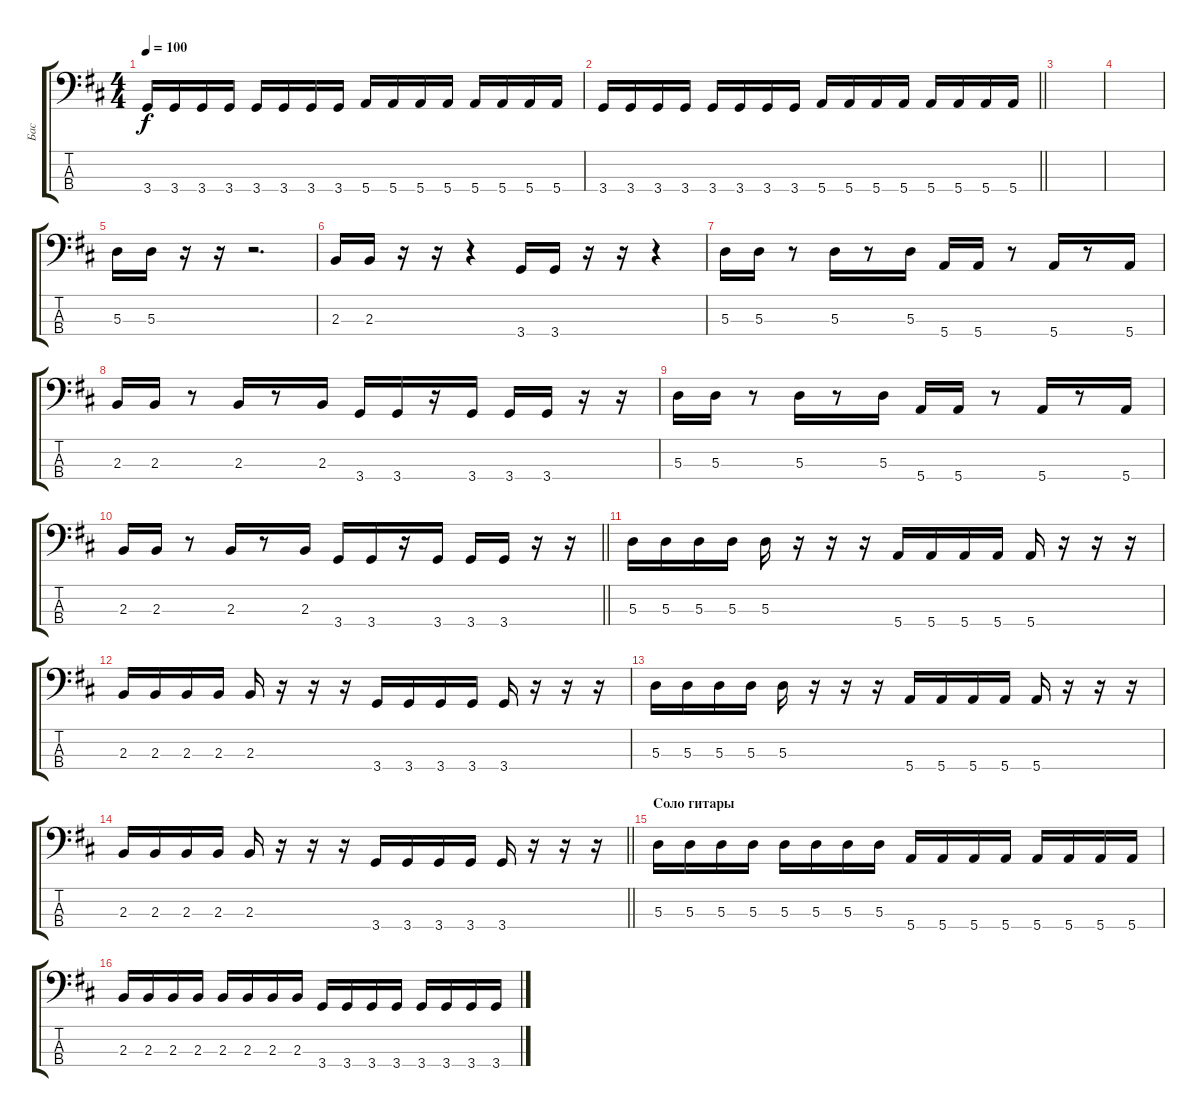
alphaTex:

\track ("Бас" "Бас") {instrument electricbassfinger}
\staff {score tabs}
\tuning (G2 D2 A1 E1) {hide}
\ts (4 4)
\tempo 100
\clef f4
\ks d
3.4.16{dy f} 3.4.16 3.4.16 3.4.16 3.4.16 3.4.16 3.4.16 3.4.16 5.4.16 5.4.16 5.4.16 5.4.16 5.4.16 5.4.16 5.4.16 5.4.16 |
\barLineRight lightlight
3.4.16 3.4.16 3.4.16 3.4.16 3.4.16 3.4.16 3.4.16 3.4.16 5.4.16 5.4.16 5.4.16 5.4.16 5.4.16 5.4.16 5.4.16 5.4.16 |
\section ("" "")
|
|
5.3.16 5.3.16 r.16 r.16 r.2{d} |
2.3.16 2.3.16 r.16 r.16 r.4 3.4.16 3.4.16 r.16 r.16 r.4 |
5.3.16 5.3.16 r.8 5.3.16 r.8 5.3.16 5.4.16 5.4.16 r.8 5.4.16 r.8 5.4.16 |
2.3.16 2.3.16 r.8 2.3.16 r.8 2.3.16 3.4.16 3.4.16 r.16 3.4.16 3.4.16 3.4.16 r.16 r.16 |
5.3.16 5.3.16 r.8 5.3.16 r.8 5.3.16 5.4.16 5.4.16 r.8 5.4.16 r.8 5.4.16 |
\barLineRight lightlight
2.3.16 2.3.16 r.8 2.3.16 r.8 2.3.16 3.4.16 3.4.16 r.16 3.4.16 3.4.16 3.4.16 r.16 r.16 |
\section ("" "")
5.3.16 5.3.16 5.3.16 5.3.16 5.3.16 r.16 r.16 r.16 5.4.16 5.4.16 5.4.16 5.4.16 5.4.16 r.16 r.16 r.16 |
2.3.16 2.3.16 2.3.16 2.3.16 2.3.16 r.16 r.16 r.16 3.4.16 3.4.16 3.4.16 3.4.16 3.4.16 r.16 r.16 r.16 |
5.3.16 5.3.16 5.3.16 5.3.16 5.3.16 r.16 r.16 r.16 5.4.16 5.4.16 5.4.16 5.4.16 5.4.16 r.16 r.16 r.16 |
\barLineRight lightlight
2.3.16 2.3.16 2.3.16 2.3.16 2.3.16 r.16 r.16 r.16 3.4.16 3.4.16 3.4.16 3.4.16 3.4.16 r.16 r.16 r.16 |
\section ("" "Соло гитары")
5.3.16 5.3.16 5.3.16 5.3.16 5.3.16 5.3.16 5.3.16 5.3.16 5.4.16 5.4.16 5.4.16 5.4.16 5.4.16 5.4.16 5.4.16 5.4.16 |
2.3.16 2.3.16 2.3.16 2.3.16 2.3.16 2.3.16 2.3.16 2.3.16 3.4.16 3.4.16 3.4.16 3.4.16 3.4.16 3.4.16 3.4.16 3.4.16
